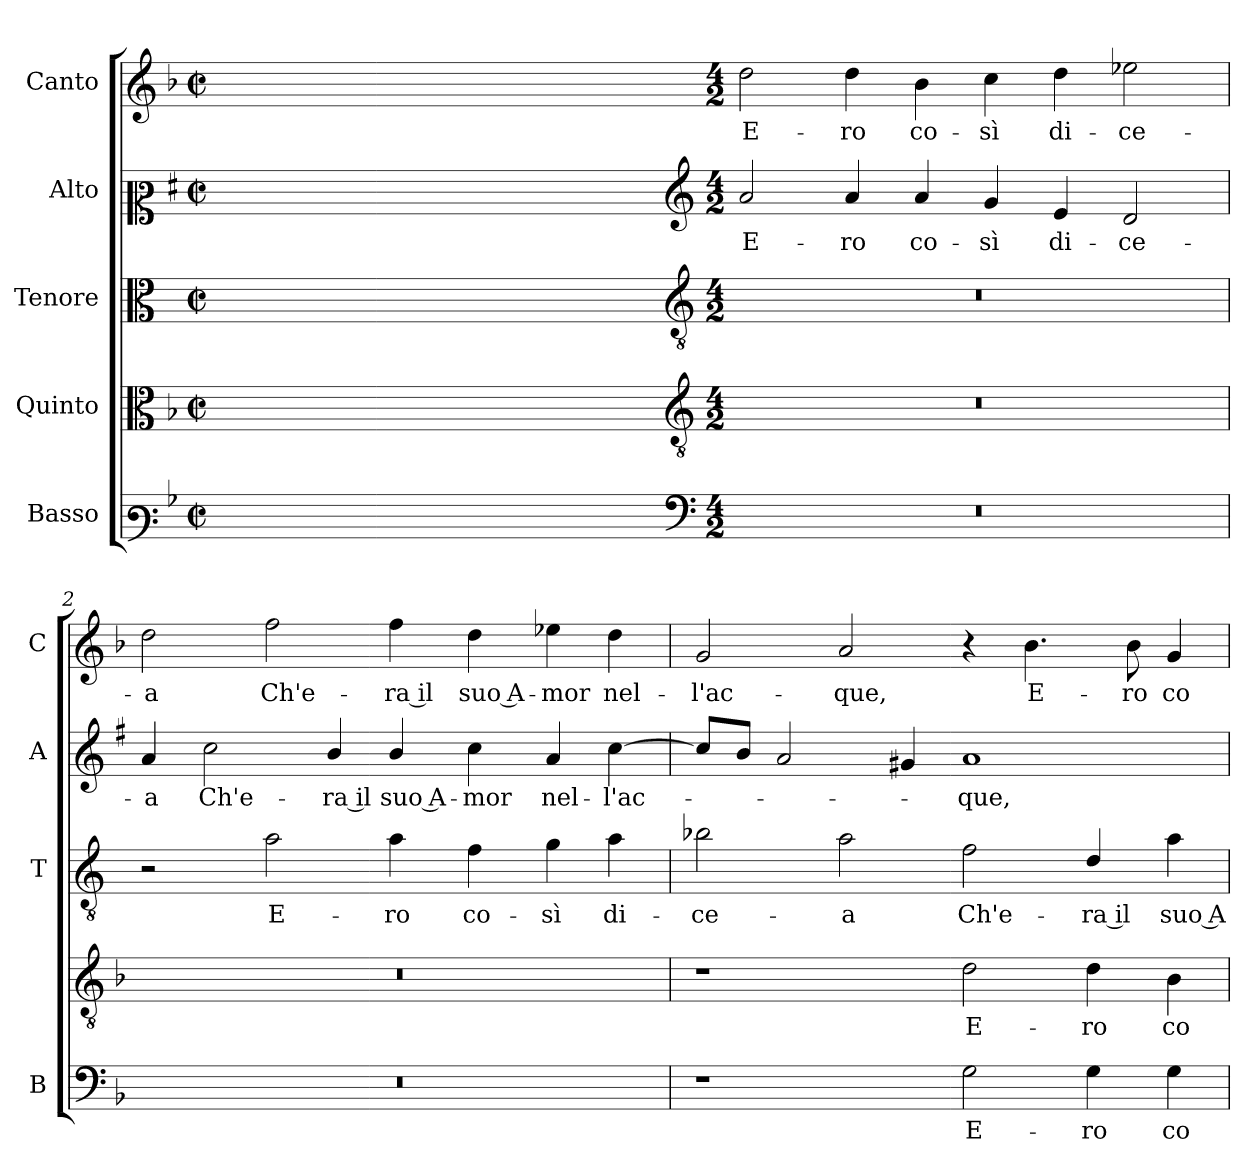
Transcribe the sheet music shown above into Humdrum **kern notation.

**kern	**text	**kern	**text	**kern	**text	**kern	**text	**kern	**text
*part5	*part5	*part4	*part4	*part3	*part3	*part2	*part2	*part1	*part1
*staff5	*staff5	*staff4	*staff4	*staff3	*staff3	*staff2	*staff2	*staff1	*staff1
*I"Basso	*	*I"Quinto	*	*I"Tenore	*	*I"Alto	*	*I"Canto	*
*I'B	*	*	*	*I'T	*	*I'A	*	*I'C	*
*clefF3	*	*clefC3	*	*clefC3	*	*clefC2	*	*clefG2	*
*	*	*	*	*ITrd4c7	*	*ITrd1c2	*	*	*
*k[b-]	*	*k[b-]	*	*k[b-]	*	*k[b-]	*	*k[b-]	*
*F:	*	*F:	*	*F:	*	*F:	*	*F:	*
*M2/2	*	*M2/2	*	*M2/2	*	*M2/2	*	*M2/2	*
*met(c|)	*	*met(c|)	*	*met(c|)	*	*met(c|)	*	*met(c|)	*
=	=	=	=	=	=	=	=	=	=
1ryy	.	1ryy	.	1ryy	.	1ryy	.	1ryy	.
=1X-	=1X-	=1X-	=1X-	=1X-	=1X-	=1X-	=1X-	=1X-	=1X-
4ryy	.	4ryy	.	4ryy	.	4ryy	.	4ryy	.
4ryy	.	4ryy	.	4ryy	.	4ryy	.	4ryy	.
4ryy	.	4ryy	.	4ryy	.	4ryy	.	4ryy	.
4ryy	.	4ryy	.	4ryy	.	4ryy	.	4ryy	.
=1-	=1-	=1-	=1-	=1-	=1-	=1-	=1-	=1-	=1-
*clefF4	*	*clefGv2	*	*clefGv2	*	*clefG2	*	*	*
*M4/2	*	*M4/2	*	*M4/2	*	*M4/2	*	*M4/2	*
!	!	!	!	!	!	!	!LO:LY:b	!	!LO:LY:b
0r	.	0r	.	0r	.	2g/	E-	2dd\	E-
!	!	!	!	!	!	!	!LO:LY:b	!	!LO:LY:b
.	.	.	.	.	.	4g/	-ro	4dd\	-ro
!	!	!	!	!	!	!	!LO:LY:b	!	!LO:LY:b
.	.	.	.	.	.	4g/	co-	4b-\	co-
!	!	!	!	!	!	!	!LO:LY:b	!	!LO:LY:b
.	.	.	.	.	.	4f/	-sì	4cc\	-sì
!	!	!	!	!	!	!	!LO:LY:b	!	!LO:LY:b
.	.	.	.	.	.	4d/	di-	4dd\	di-
!	!	!	!	!	!	!	!LO:LY:b	!	!LO:LY:b
.	.	.	.	.	.	2c/	-ce-	2ee-X\	-ce-
=2	=2	=2	=2	=2	=2	=2	=2	=2	=2
!	!	!	!	!	!	!	!LO:LY:b	!	!LO:LY:b
0r	.	0r	.	2r	.	4g/	-a	2dd\	-a
!	!	!	!	!	!	!	!LO:LY:b	!	!
.	.	.	.	.	.	2b-\	Ch'e-	.	.
!	!	!	!	!	!LO:LY:b	!	!	!	!LO:LY:b
.	.	.	.	2d\	E-	.	.	2ff\	Ch'e-
!	!	!	!	!	!	!	!LO:LY:b	!	!
.	.	.	.	.	.	4a/	-ra il	.	.
!	!	!	!	!	!LO:LY:b	!	!LO:LY:b	!	!LO:LY:b
.	.	.	.	4d\	-ro	4a/	suo A-	4ff\	-ra il
!	!	!	!	!	!LO:LY:b	!	!LO:LY:b	!	!LO:LY:b
.	.	.	.	4B-\	co-	4b-\	-mor	4dd\	suo A-
!	!	!	!	!	!LO:LY:b	!	!LO:LY:b	!	!LO:LY:b
.	.	.	.	4c\	-sì	4g/	nel-	4ee-X\	-mor
!	!	!	!	!	!LO:LY:b	!	!LO:LY:b	!	!LO:LY:b
.	.	.	.	4d\	di-	[4b-\	-l'ac-	4dd\	nel-
=3	=3	=3	=3	=3	=3	=3	=3	=3	=3
!	!	!	!	!	!LO:LY:b	!	!	!	!LO:LY:b
1r	.	1r	.	2e-X\	-ce-	8b-/L]	.	2g/	-l'ac-
.	.	.	.	.	.	8a/J	.	.	.
.	.	.	.	.	.	2g/	.	.	.
!	!	!	!	!	!LO:LY:b	!	!	!	!LO:LY:b
.	.	.	.	2d\	-a	.	.	2a/	-que,
.	.	.	.	.	.	4f#X/	.	.	.
!	!LO:LY:b	!	!LO:LY:b	!	!LO:LY:b	!	!LO:LY:b	!	!
2G\	E-	2d\	E-	2B-\	Ch'e-	1g	-que,	4r	.
!	!	!	!	!	!	!	!	!	!LO:LY:b
.	.	.	.	.	.	.	.	4.b-\	E-
!	!LO:LY:b	!	!LO:LY:b	!	!LO:LY:b	!	!	!	!
4G\	-ro	4d\	-ro	4G/	-ra il	.	.	.	.
!	!	!	!	!	!	!	!	!	!LO:LY:b
.	.	.	.	.	.	.	.	8b-\	-ro
!	!LO:LY:b	!	!LO:LY:b	!	!LO:LY:b	!	!	!	!LO:LY:b
4G\	co-	4B-\	co-	4d\	suo A-	.	.	4g/	co-
=	=	=	=	=	=	=	=	=	=
*-	*-	*-	*-	*-	*-	*-	*-	*-	*-
